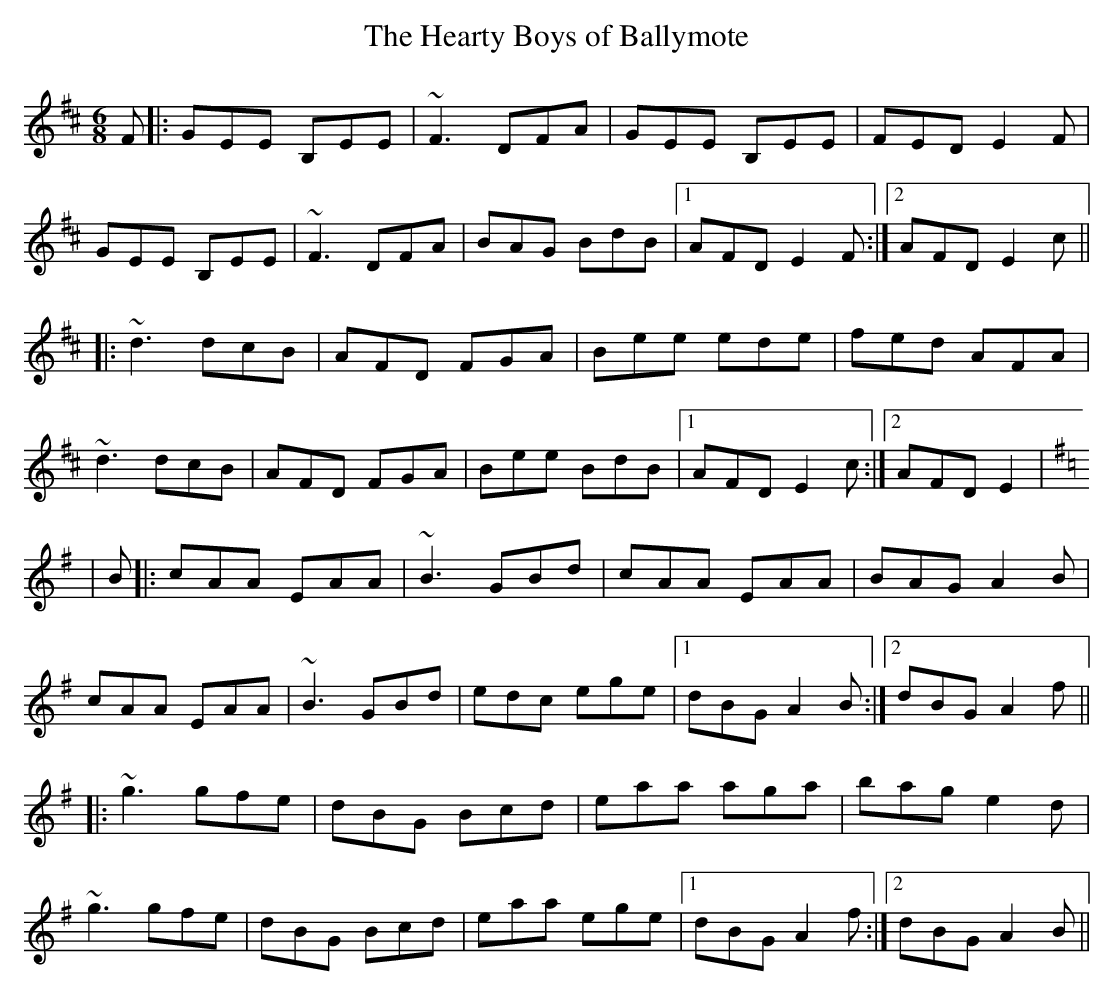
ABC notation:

X:1
T:Hearty Boys of Ballymote, The
M:6/8
L:1/8
K:Edor
F|:GEE B,EE|~F3 DFA|GEE B,EE|FED E2F|!
GEE B,EE|~F3 DFA|BAG BdB|1 AFD E2F:|2 AFD E2c||!
|:~d3 dcB|AFD FGA|Bee ede|fed AFA|!
~d3 dcB|AFD FGA|Bee BdB|1 AFD E2c:|2 AFD E2|!
K:Ador
|B|:cAA EAA|~B3 GBd|cAA EAA|BAG A2B|!
cAA EAA|~B3 GBd|edc ege|1 dBG A2B:|2 dBG A2f||!
|:~g3 gfe|dBG Bcd|eaa aga|bag e2d|!
~g3 gfe|dBG Bcd|eaa ege|1 dBG A2f:|2 dBG A2B||!
